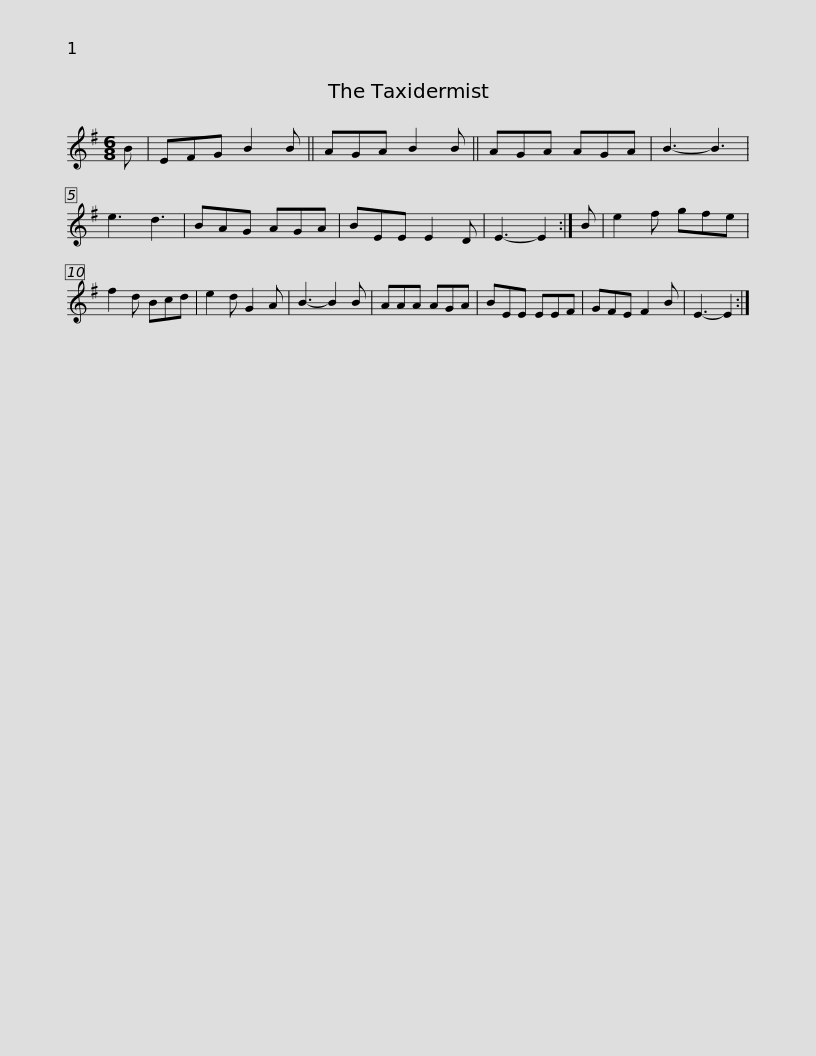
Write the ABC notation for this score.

X:1
L:1/8
M:6/8
I:linebreak $
K:G
V:1 treble
V:1
 B | EFG B2 B || AGA B2 B || AGA AGA | B3- B3 | %5
 e3 d3 | BAG AGA | BEE E2 D | E3- E2 :| B |$ %10
 e2 f gfe | f2 d Bcd | e2 d G2 A | B3- B2 B | AAA AGA | %15
 BEE EEF | GFE F2 B | E3- E2 :| %18
